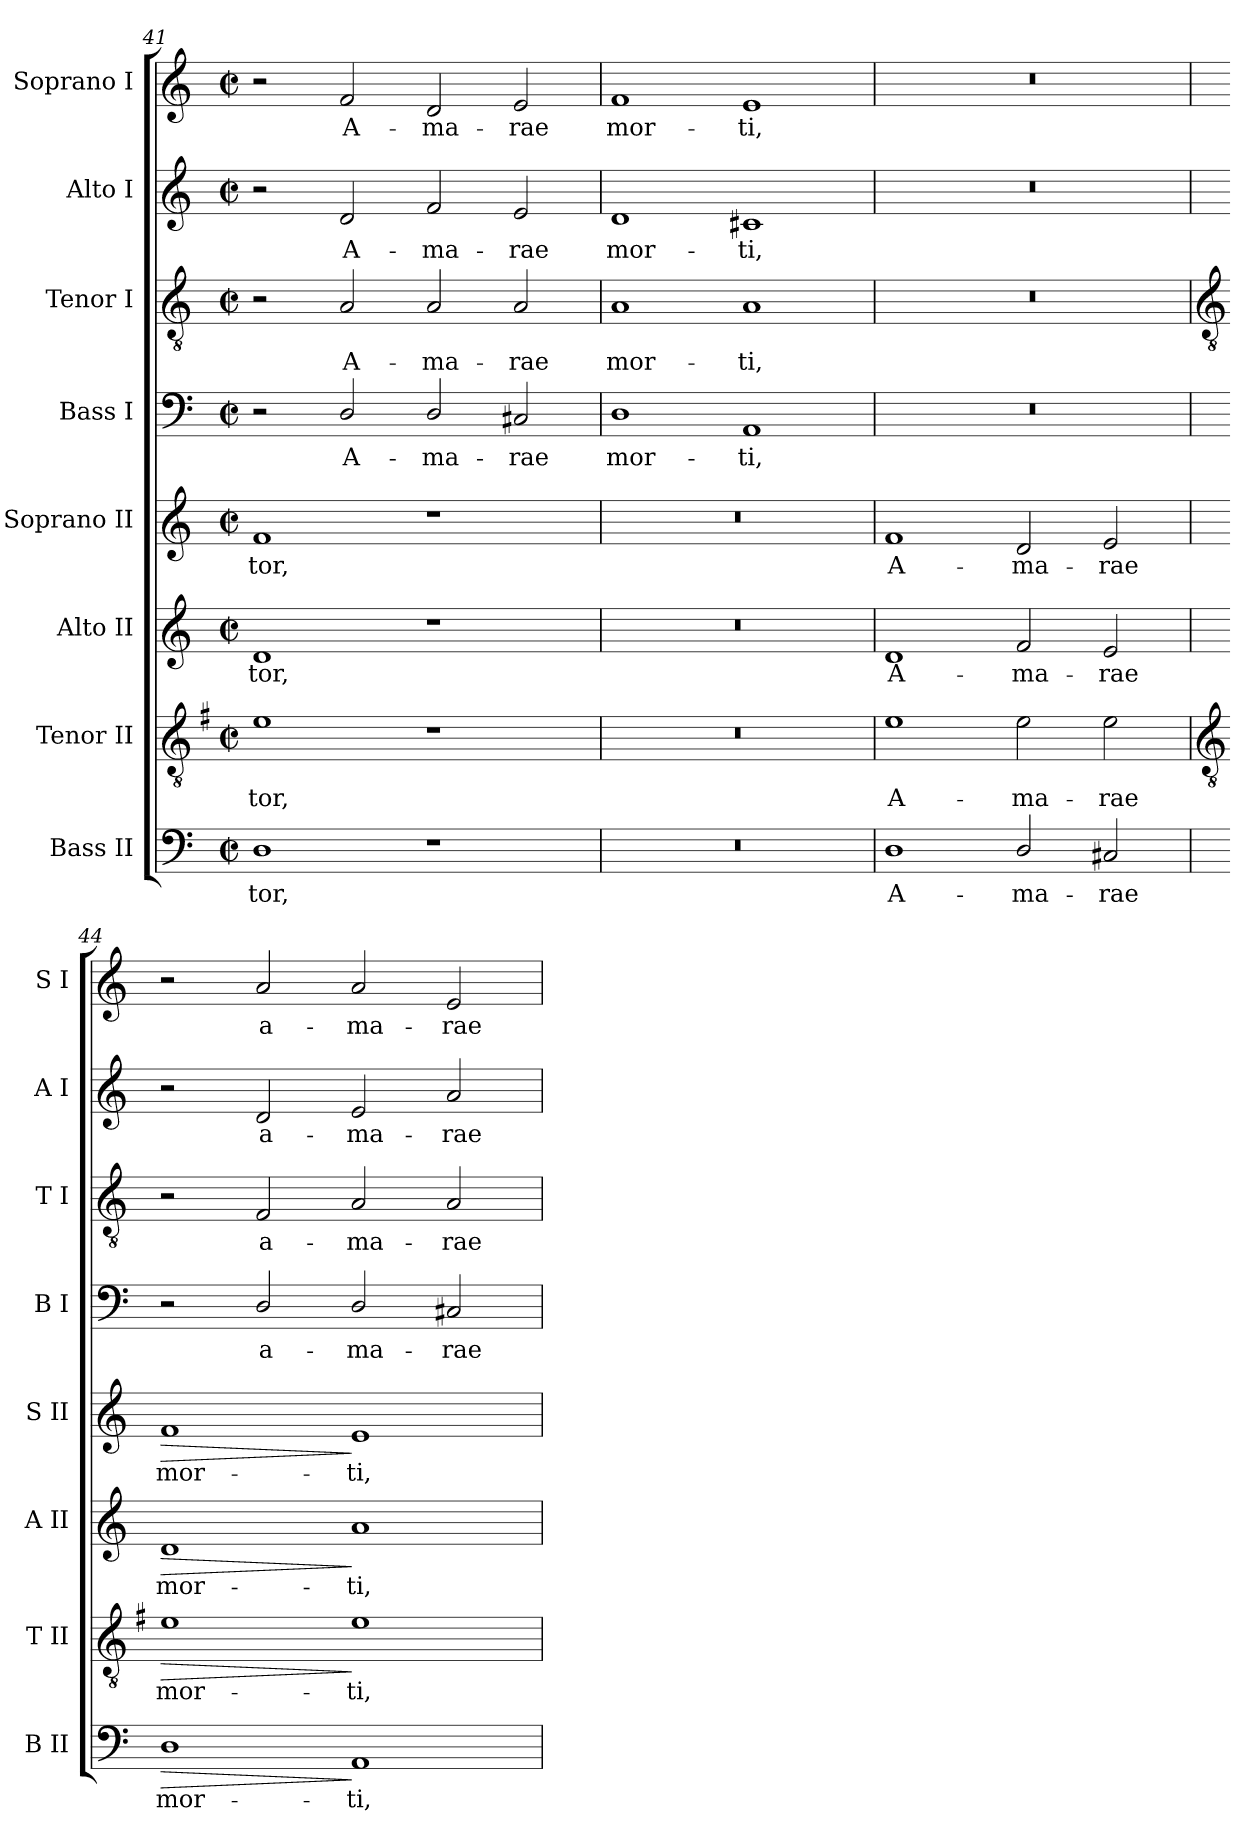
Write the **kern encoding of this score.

**kern	**text	**dynam	**kern	**text	**dynam	**kern	**text	**dynam	**kern	**text	**dynam	**kern	**text	**kern	**text	**kern	**text	**kern	**text
*part8	*part8	*part8	*part7	*part7	*part7	*part6	*part6	*part6	*part5	*part5	*part5	*part4	*part4	*part3	*part3	*part2	*part2	*part1	*part1
*staff8	*staff8	*staff8	*staff7	*staff7	*staff7	*staff6	*staff6	*staff6	*staff5	*staff5	*staff5	*staff4	*staff4	*staff3	*staff3	*staff2	*staff2	*staff1	*staff1
*I"Bass II	*	*	*I"Tenor II	*	*	*I"Alto II	*	*	*I"Soprano II	*	*	*I"Bass I	*	*I"Tenor I	*	*I"Alto I	*	*I"Soprano I	*
*I'B II	*	*	*I'T II	*	*	*I'A II	*	*	*I'S II	*	*	*I'B I	*	*I'T I	*	*I'A I	*	*I'S I	*
*clefF4	*	*	*clefGv2	*	*	*clefG2	*	*	*clefG2	*	*	*clefF4	*	*clefGv2	*	*clefG2	*	*clefG2	*
*	*	*	*ITrd4c7	*	*	*	*	*	*	*	*	*	*	*	*	*	*	*	*
*k[]	*	*	*k[]	*	*	*k[]	*	*	*k[]	*	*	*k[]	*	*k[]	*	*k[]	*	*k[]	*
*C:	*	*	*C:	*	*	*C:	*	*	*C:	*	*	*C:	*	*C:	*	*C:	*	*C:	*
*M4/2	*	*	*M4/2	*	*	*M4/2	*	*	*M4/2	*	*	*M4/2	*	*M4/2	*	*M4/2	*	*M4/2	*
*met(c|)	*	*	*met(c|)	*	*	*met(c|)	*	*	*met(c|)	*	*	*met(c|)	*	*met(c|)	*	*met(c|)	*	*met(c|)	*
=41	=41	=41	=41	=41	=41	=41	=41	=41	=41	=41	=41	=41	=41	=41	=41	=41	=41	=41	=41
!	!LO:LY:b	!	!	!LO:LY:b	!	!	!LO:LY:b	!	!	!LO:LY:b	!	!	!	!	!	!	!	!	!
1D	-tor,	.	1A	-tor,	.	1d	-tor,	.	1f	-tor,	.	2r	.	2r	.	2r	.	2r	.
!	!	!	!	!	!	!	!	!	!	!	!	!	!LO:LY:b	!	!LO:LY:b	!	!LO:LY:b	!	!LO:LY:b
.	.	.	.	.	.	.	.	.	.	.	.	2D/	A-	2A	A-	2d	A-	2f	A-
!	!	!	!	!	!	!	!	!	!	!	!	!	!LO:LY:b	!	!LO:LY:b	!	!LO:LY:b	!	!LO:LY:b
1r	.	.	1r	.	.	1r	.	.	1r	.	.	2D/	-ma-	2A	-ma-	2f	-ma-	2d	-ma-
!	!	!	!	!	!	!	!	!	!	!	!	!	!LO:LY:b	!	!LO:LY:b	!	!LO:LY:b	!	!LO:LY:b
.	.	.	.	.	.	.	.	.	.	.	.	2C#X	-rae	2A	-rae	2e	-rae	2e	-rae
=42	=42	=42	=42	=42	=42	=42	=42	=42	=42	=42	=42	=42	=42	=42	=42	=42	=42	=42	=42
!	!	!	!	!	!	!	!	!	!	!	!	!	!LO:LY:b	!	!LO:LY:b	!	!LO:LY:b	!	!LO:LY:b
0r	.	.	0r	.	.	0r	.	.	0r	.	.	1D	mor-	1A	mor-	1d	mor-	1f	mor-
!	!	!	!	!	!	!	!	!	!	!	!	!	!LO:LY:b	!	!LO:LY:b	!	!LO:LY:b	!	!LO:LY:b
.	.	.	.	.	.	.	.	.	.	.	.	1AA	-ti,	1A	-ti,	1c#X	-ti,	1e	-ti,
=43	=43	=43	=43	=43	=43	=43	=43	=43	=43	=43	=43	=43	=43	=43	=43	=43	=43	=43	=43
!	!LO:LY:b	!	!	!LO:LY:b	!	!	!LO:LY:b	!	!	!LO:LY:b	!	!	!	!	!	!	!	!	!
1D	A-	.	1A	A-	.	1d	A-	.	1f	A-	.	0r	.	0r	.	0r	.	0r	.
!	!LO:LY:b	!	!	!LO:LY:b	!	!	!LO:LY:b	!	!	!LO:LY:b	!	!	!	!	!	!	!	!	!
2D/	-ma-	.	2A	-ma-	.	2f	-ma-	.	2d	-ma-	.	.	.	.	.	.	.	.	.
!	!LO:LY:b	!	!	!LO:LY:b	!	!	!LO:LY:b	!	!	!LO:LY:b	!	!	!	!	!	!	!	!	!
2C#X	-rae	.	2A	-rae	.	2e	-rae	.	2e	-rae	.	.	.	.	.	.	.	.	.
!!LO:LB:g=z
=44	=44	=44	=44	=44	=44	=44	=44	=44	=44	=44	=44	=44	=44	=44	=44	=44	=44	=44	=44
*	*	*	*clefGv2	*	*	*	*	*	*	*	*	*	*	*clefGv2	*	*	*	*	*
!	!LO:LY:b	!LO:HP:b	!	!LO:LY:b	!LO:HP:b	!	!LO:LY:b	!LO:HP:b	!	!LO:LY:b	!LO:HP:b	!	!	!	!	!	!	!	!
1D	mor-	>	1A	mor-	>	1d	mor-	>	1f	mor-	>	2r	.	2r	.	2r	.	2r	.
!	!	!	!	!	!	!	!	!	!	!	!	!	!LO:LY:b	!	!LO:LY:b	!	!LO:LY:b	!	!LO:LY:b
.	.	.	.	.	.	.	.	.	.	.	.	2D/	a-	2F	a-	2d	a-	2a	a-
!	!LO:LY:b	!	!	!LO:LY:b	!	!	!LO:LY:b	!	!	!LO:LY:b	!	!	!LO:LY:b	!	!LO:LY:b	!	!LO:LY:b	!	!LO:LY:b
1AA	-ti,	]	1A	-ti,	]	1a	-ti,	]	1e	-ti,	]	2D/	-ma-	2A	-ma-	2e	-ma-	2a	-ma-
!	!	!	!	!	!	!	!	!	!	!	!	!	!LO:LY:b	!	!LO:LY:b	!	!LO:LY:b	!	!LO:LY:b
.	.	.	.	.	.	.	.	.	.	.	.	2C#X	-rae	2A	-rae	2a	-rae	2e	-rae
=	=	=	=	=	=	=	=	=	=	=	=	=	=	=	=	=	=	=	=
*-	*-	*-	*-	*-	*-	*-	*-	*-	*-	*-	*-	*-	*-	*-	*-	*-	*-	*-	*-
